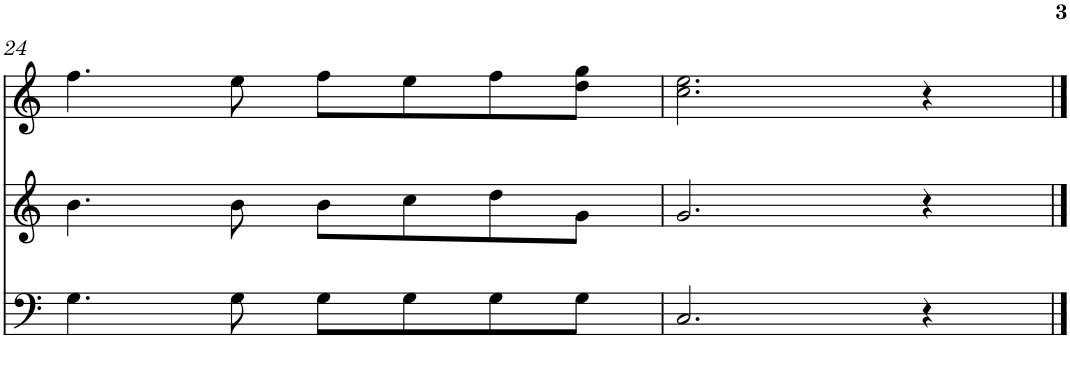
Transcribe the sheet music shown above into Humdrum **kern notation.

**kern	**kern	**kern
*part3	*part2	*part1
*staff3	*staff2	*staff1
*I"Contrabaix	*I"Gralla 2	*I"Gralla 1
!!LO:PB:g=z
*clefF4	*clefG2	*clefG2
*k[]	*k[]	*k[]
*M4/4	*M4/4	*M4/4
=24	=24	=24
4.G\	4.b\	4.ff\
8G\	8b\	8ee\
8G\L	8b\L	8ff\L
8G\	8cc\	8ee\
8G\	8dd\	8ff\
8G\J	8g\J	8dd\ 8gg\J
=25	=25	=25
2.C/	2.g/	2.cc\ 2.ee\
4r	4r	4r
==	==	==
*-	*-	*-
